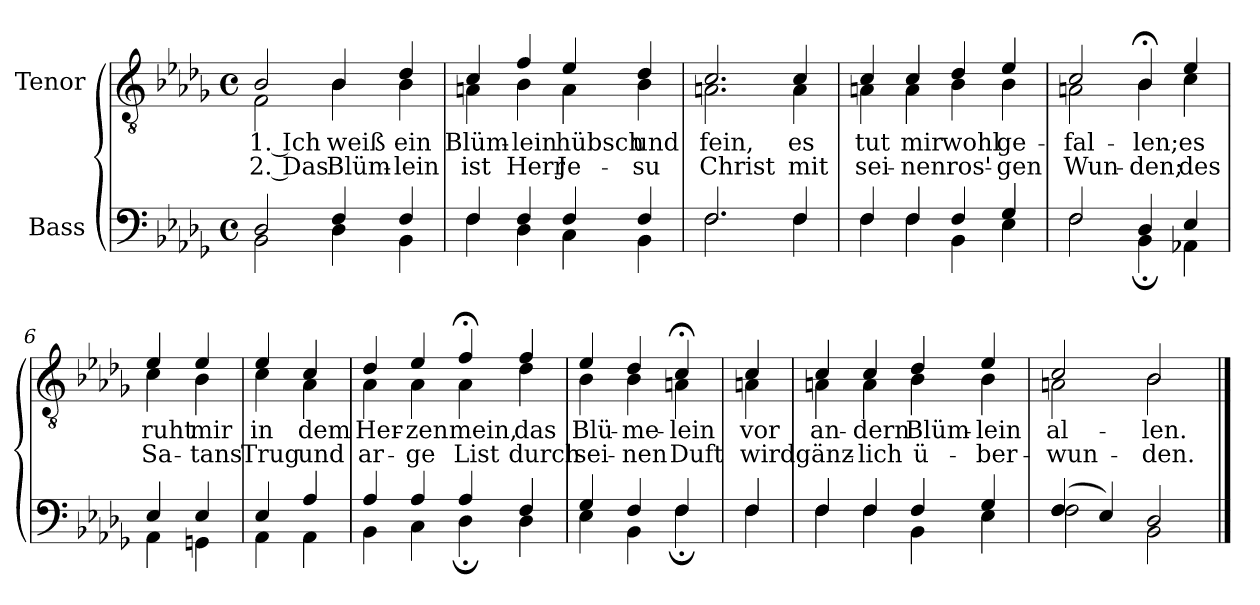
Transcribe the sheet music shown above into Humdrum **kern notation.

**kern	**kern	**text	**text
*part2	*part1	*part1	*part1
*staff2	*staff1	*staff1	*staff1
*I"Bass	*I"Tenor	*	*
*clefF4	*clefGv2	*	*
*k[b-e-a-d-g-]	*k[b-e-a-d-g-]	*	*
*M4/4	*M4/4	*	*
*met(c)	*met(c)	*	*
*MM100	*MM100	*	*
=1	=1	=1	=1
*^	*	*	*
!	!	!	!LO:LY:b	!LO:LY:b
*	*	*^	*	*
2D-/	2BB-\	2B-/	2F\	1. Ich	2. Das
!	!	!	!	!LO:LY:b	!LO:LY:b
4F/	4D-\	4B-/	4B-\	weiß	Blüm-
!	!	!	!	!LO:LY:b	!LO:LY:b
4F/	4BB-\	4d-/	4B-\	ein	-lein
=2	=2	=2	=2	=2	=2
!	!	!	!	!LO:LY:b	!LO:LY:b
4F/	4F\	4c/	4An\	Blüm-	ist
!	!	!	!	!LO:LY:b	!LO:LY:b
4F/	4D-\	4f/	4B-\	-lein	Herr
!	!	!	!	!LO:LY:b	!LO:LY:b
4F/	4C\	4e-/	4A\	hübsch	Je-
!	!	!	!	!LO:LY:b	!LO:LY:b
4F/	4BB-\	4d-/	4B-\	und	-su
=3	=3	=3	=3	=3	=3
!	!	!	!	!LO:LY:b	!LO:LY:b
2.F/	2.F\	2.c/	2.An\	fein,	Christ
!	!	!	!	!LO:LY:b	!LO:LY:b
4F/	4F\	4c/	4A\	es	mit
!!LO:LB:g=z	!!
=4	=4	=4	=4	=4	=4
!	!	!	!	!LO:LY:b	!LO:LY:b
4F/	4F\	4c/	4An\	tut	sei-
!	!	!	!	!LO:LY:b	!LO:LY:b
4F/	4F\	4c/	4A\	mir	-nen
!	!	!	!	!LO:LY:b	!LO:LY:b
4F/	4BB-\	4d-/	4B-\	wohl	ros'-
!	!	!	!	!LO:LY:b	!LO:LY:b
4G-/	4E-\	4e-/	4B-\	ge-	-gen
=5	=5	=5	=5	=5	=5
!	!	!	!	!LO:LY:b	!LO:LY:b
2F/	2F\	2c/	2An\	-fal-	Wun-
!	!	!	!	!LO:LY:b	!LO:LY:b
4D-/	4BB-;\	4B-;</	4B-\	-len;	-den;
!	!	!	!	!LO:LY:b	!LO:LY:b
4E-/	4AA-X\	4e-/	4c\	es	des
=6	=6	=6	=6	=6	=6
!	!	!	!	!LO:LY:b	!LO:LY:b
4E-/	4AA-\	4e-/	4c\	ruht	Sa-
!	!	!	!	!LO:LY:b	!LO:LY:b
4E-/	4GGn\	4e-/	4B-\	mir	-tans
!!LO:LB:g=z	!!
=6X1	=6X1	=6X1	=6X1	=6X1	=6X1
!	!	!	!	!LO:LY:b	!LO:LY:b
4E-/	4AA-\	4e-/	4c\	in	Trug
!	!	!	!	!LO:LY:b	!LO:LY:b
4A-/	4AA-\	4c/	4A-\	dem	und
=7	=7	=7	=7	=7	=7
!	!	!	!	!LO:LY:b	!LO:LY:b
4A-/	4BB-\	4d-/	4A-\	Her-	ar-
!	!	!	!	!LO:LY:b	!LO:LY:b
4A-/	4C\	4e-/	4A-\	-zen	-ge
!	!	!	!	!LO:LY:b	!LO:LY:b
4A-/	4D-;\	4f;</	4A-\	mein,	List
!	!	!	!	!LO:LY:b	!LO:LY:b
4F/	4D-\	4f/	4d-\	das	durch
=8	=8	=8	=8	=8	=8
!	!	!	!	!LO:LY:b	!LO:LY:b
4G-/	4E-\	4e-/	4B-\	Blü-	sei-
!	!	!	!	!LO:LY:b	!LO:LY:b
4F/	4BB-\	4d-/	4B-\	-me-	-nen
!	!	!	!	!LO:LY:b	!LO:LY:b
4F/	4F;\	4c;</	4An\	-lein	Duft
!!LO:LB:g=z	!!
=8X2	=8X2	=8X2	=8X2	=8X2	=8X2
!	!	!	!	!LO:LY:b	!LO:LY:b
4F/	4F\	4c/	4An\	vor	wird
=9	=9	=9	=9	=9	=9
!	!	!	!	!LO:LY:b	!LO:LY:b
4F/	4F\	4c/	4An\	an-	gänz-
!	!	!	!	!LO:LY:b	!LO:LY:b
4F/	4F\	4c/	4A\	-dern	-lich
!	!	!	!	!LO:LY:b	!LO:LY:b
4F/	4BB-\	4d-/	4B-\	Blüm-	ü-
!	!	!	!	!LO:LY:b	!LO:LY:b
4G-/	4E-\	4e-/	4B-\	-lein	-ber-
=10	=10	=10	=10	=10	=10
*	*^	*	*	*	*
!	!	!	!	!	!LO:LY:b	!LO:LY:b
(4F/	2F\	2F/	2c/	2An\	al-	-wun-
4E-/)	.	.	.	.	.	.
!	!	!	!	!	!LO:LY:b	!LO:LY:b
2D-/	2BB-\	2ryy	2B-/	2B-\	-len.	-den.
*v	*v	*v	*	*	*	*
*	*v	*v	*	*
==	==	==	==
*-	*-	*-	*-
